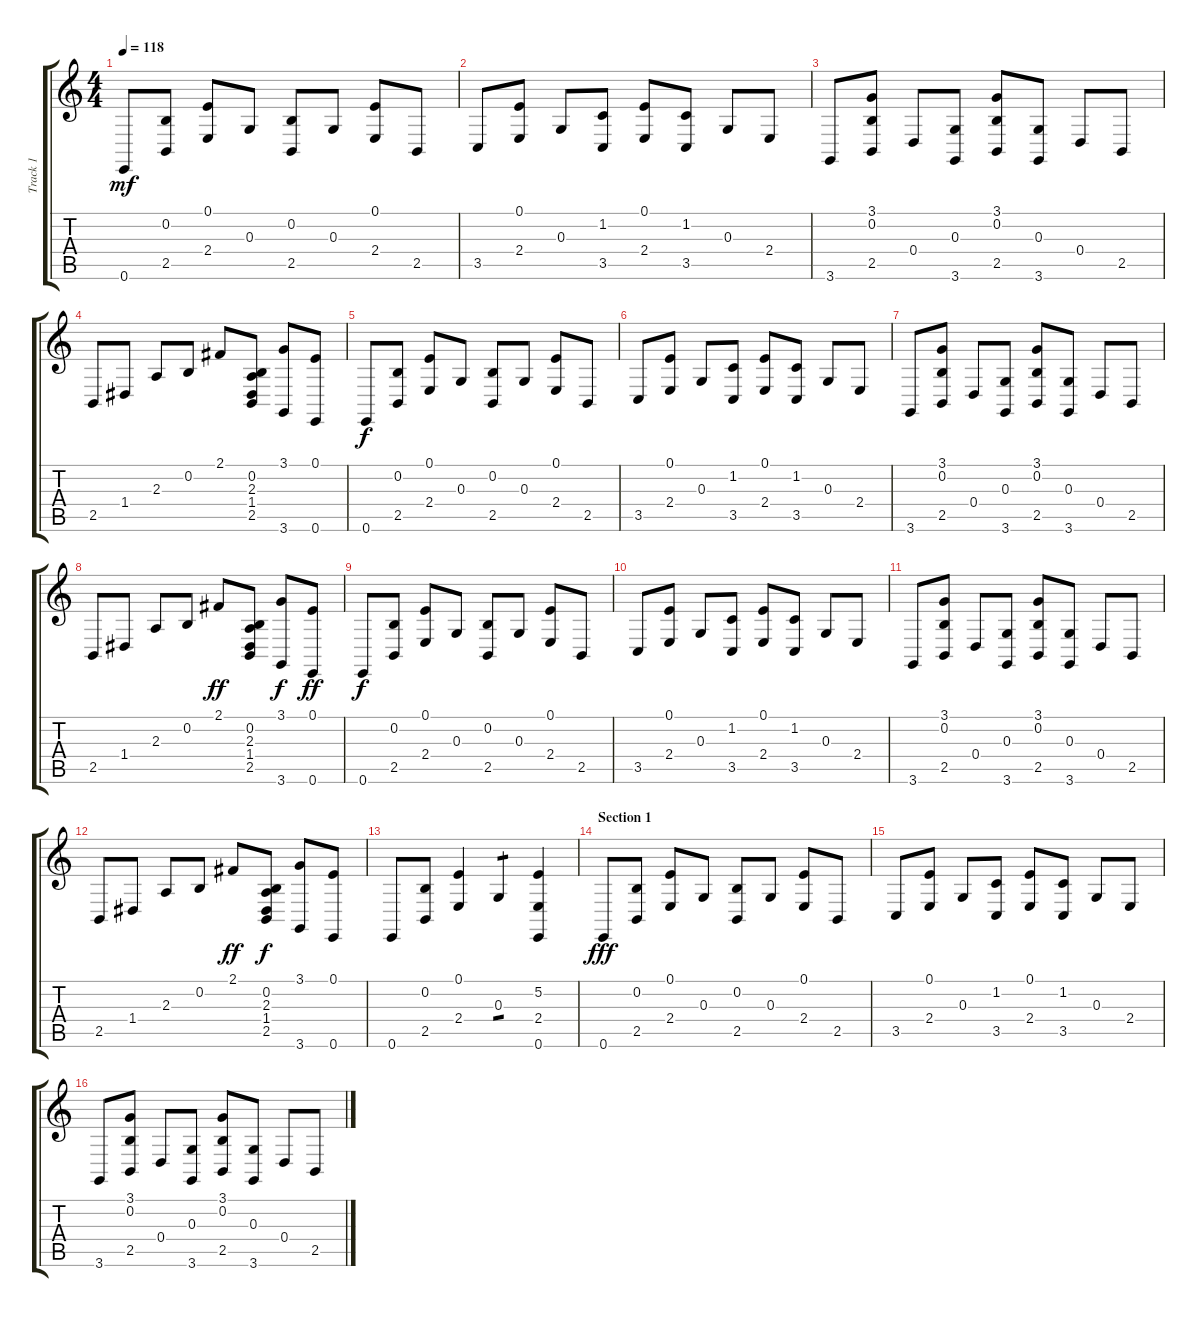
\track ("Track 1" "Track 1") {instrument fx4atmosphere}
\staff {score tabs}
\tuning (E4 B3 G3 D3 A2 E2) {hide}
\ts (4 4)
\tempo 118
\clef g2
\ks c
0.6.8{dy mf} (0.2 2.5).8 (0.1 2.4).8 0.3.8 (0.2 2.5).8 0.3.8 (0.1 2.4).8 2.5.8 |
3.5.8 (0.1 2.4).8 0.3.8 (1.2 3.5).8 (0.1 2.4).8 (1.2 3.5).8 0.3.8 2.4.8 |
3.6.8 (3.1 0.2 2.5).8 0.4.8 (0.3 3.6).8 (3.1 0.2 2.5).8 (0.3 3.6).8 0.4.8 2.5.8 |
2.5.8 1.4.8 2.3.8 0.2.8 2.1.8 (0.2 2.3 1.4 2.5).8 (3.1 3.6).8 (0.1 0.6).8 |
0.6.8{dy f} (0.2 2.5).8 (0.1 2.4).8 0.3.8 (0.2 2.5).8 0.3.8 (0.1 2.4).8 2.5.8 |
3.5.8 (0.1 2.4).8 0.3.8 (1.2 3.5).8 (0.1 2.4).8 (1.2 3.5).8 0.3.8 2.4.8 |
3.6.8 (3.1 0.2 2.5).8 0.4.8 (0.3 3.6).8 (3.1 0.2 2.5).8 (0.3 3.6).8 0.4.8 2.5.8 |
2.5.8 1.4.8 2.3.8 0.2.8 2.1.8{dy ff} (0.2 2.3 1.4 2.5).8 (3.1 3.6).8{dy f} (0.1 0.6).8{dy ff} |
0.6.8{dy f} (0.2 2.5).8 (0.1 2.4).8 0.3.8 (0.2 2.5).8 0.3.8 (0.1 2.4).8 2.5.8 |
3.5.8 (0.1 2.4).8 0.3.8 (1.2 3.5).8 (0.1 2.4).8 (1.2 3.5).8 0.3.8 2.4.8 |
3.6.8 (3.1 0.2 2.5).8 0.4.8 (0.3 3.6).8 (3.1 0.2 2.5).8 (0.3 3.6).8 0.4.8 2.5.8 |
2.5.8 1.4.8 2.3.8 0.2.8 2.1.8{dy ff} (0.2 2.3 1.4 2.5).8{dy f} (3.1 3.6).8 (0.1 0.6).8 |
0.6.8 (0.2 2.5).8 (0.1 2.4).4 0.3.4{tp 1} (5.2 2.4 0.6).4 |
\section ("" "Section 1")
0.6.8{dy fff} (0.2 2.5).8 (0.1 2.4).8 0.3.8 (0.2 2.5).8 0.3.8 (0.1 2.4).8 2.5.8 |
3.5.8 (0.1 2.4).8 0.3.8 (1.2 3.5).8 (0.1 2.4).8 (1.2 3.5).8 0.3.8 2.4.8 |
3.6.8 (3.1 0.2 2.5).8 0.4.8 (0.3 3.6).8 (3.1 0.2 2.5).8 (0.3 3.6).8 0.4.8 2.5.8
